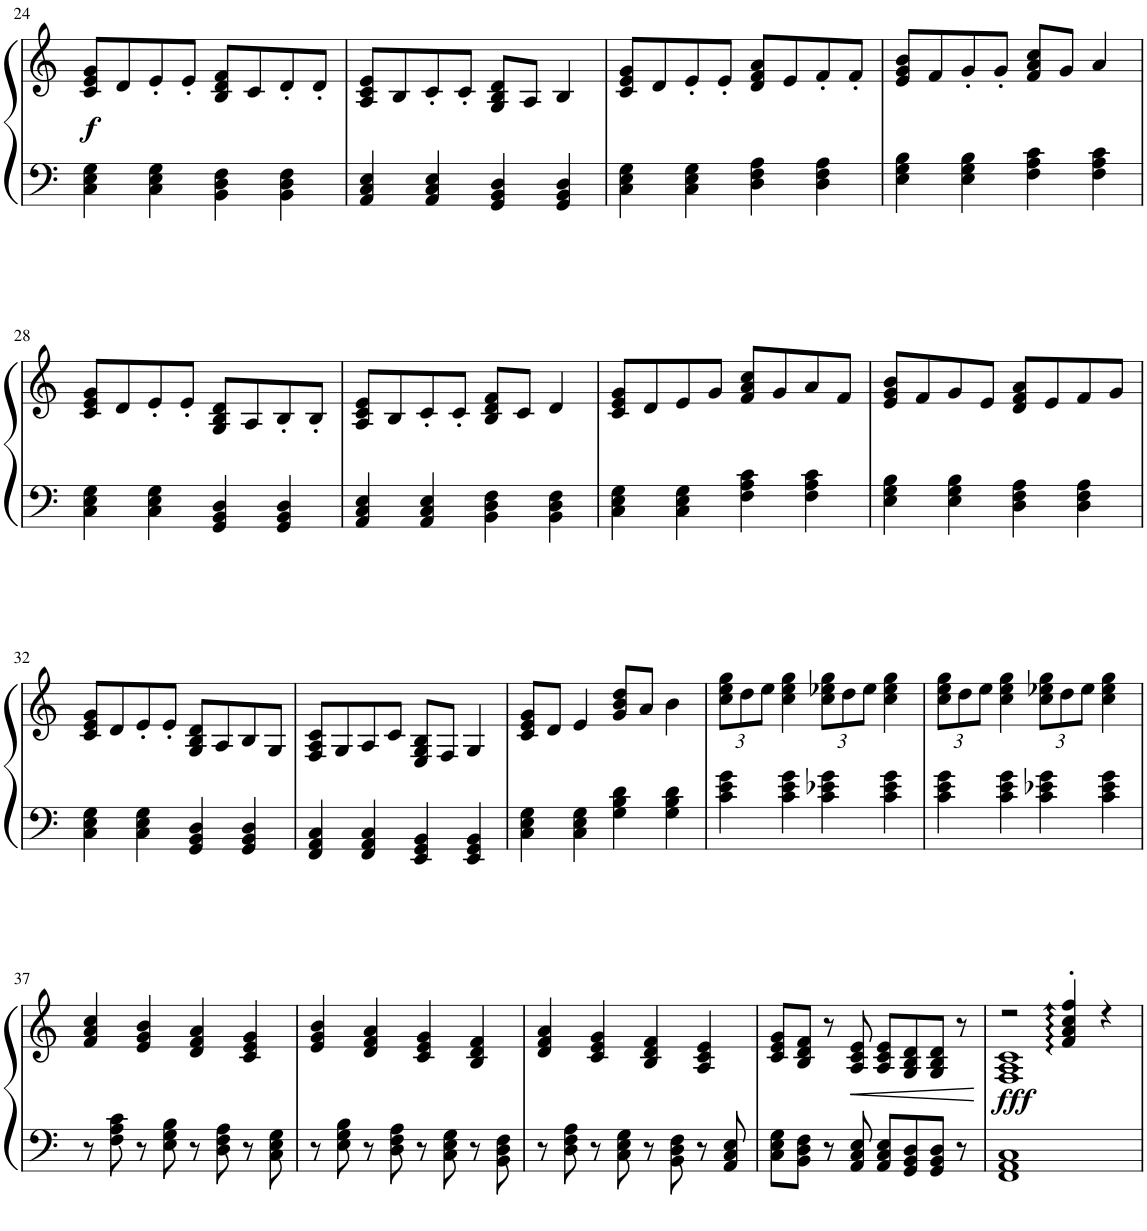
**kern	**kern	**dynam
*part1	*part1	*part1
*staff2	*staff1	*staff1/2
*I"Piano	*	*
*I'Pno.	*	*
!!LO:PB:g=z
*clefF4	*clefG2	*
*k[]	*k[]	*
*M4/4	*M4/4	*
=24	=24	=24
!	!	!LO:DY:b
4C\ 4E\ 4G\	8c/ 8e/ 8g/L	f
.	8d/	.
4C\ 4E\ 4G\	8e'/	.
.	8e'/J	.
4BB\ 4D\ 4F\	8B/ 8d/ 8f/L	.
.	8c/	.
4BB\ 4D\ 4F\	8d'/	.
.	8d'/J	.
=25	=25	=25
4AA/ 4C/ 4E/	8A/ 8c/ 8e/L	.
.	8B/	.
4AA/ 4C/ 4E/	8c'/	.
.	8c'/J	.
4GG/ 4BB/ 4D/	8G/ 8B/ 8d/L	.
.	8A/J	.
4GG/ 4BB/ 4D/	4B/	.
=26	=26	=26
4C\ 4E\ 4G\	8c/ 8e/ 8g/L	.
.	8d/	.
4C\ 4E\ 4G\	8e'/	.
.	8e'/J	.
4D\ 4F\ 4A\	8d/ 8f/ 8a/L	.
.	8e/	.
4D\ 4F\ 4A\	8f'/	.
.	8f'/J	.
=27	=27	=27
4E\ 4G\ 4B\	8e/ 8g/ 8b/L	.
.	8f/	.
4E\ 4G\ 4B\	8g'/	.
.	8g'/J	.
4F\ 4A\ 4c\	8f/ 8a/ 8cc/L	.
.	8g/J	.
4F\ 4A\ 4c\	4a/	.
!!LO:LB:g=z
=28	=28	=28
4C\ 4E\ 4G\	8c/ 8e/ 8g/L	.
.	8d/	.
4C\ 4E\ 4G\	8e'/	.
.	8e'/J	.
4GG/ 4BB/ 4D/	8G/ 8B/ 8d/L	.
.	8A/	.
4GG/ 4BB/ 4D/	8B'/	.
.	8B'/J	.
=29	=29	=29
4AA/ 4C/ 4E/	8A/ 8c/ 8e/L	.
.	8B/	.
4AA/ 4C/ 4E/	8c'/	.
.	8c'/J	.
4BB\ 4D\ 4F\	8B/ 8d/ 8f/L	.
.	8c/J	.
4BB\ 4D\ 4F\	4d/	.
=30	=30	=30
4C\ 4E\ 4G\	8c/ 8e/ 8g/L	.
.	8d/	.
4C\ 4E\ 4G\	8e/	.
.	8g/J	.
4F\ 4A\ 4c\	8f/ 8a/ 8cc/L	.
.	8g/	.
4F\ 4A\ 4c\	8a/	.
.	8f/J	.
=31	=31	=31
4E\ 4G\ 4B\	8e/ 8g/ 8b/L	.
.	8f/	.
4E\ 4G\ 4B\	8g/	.
.	8e/J	.
4D\ 4F\ 4A\	8d/ 8f/ 8a/L	.
.	8e/	.
4D\ 4F\ 4A\	8f/	.
.	8g/J	.
!!LO:LB:g=z
=32	=32	=32
4C\ 4E\ 4G\	8c/ 8e/ 8g/L	.
.	8d/	.
4C\ 4E\ 4G\	8e'/	.
.	8e'/J	.
4GG/ 4BB/ 4D/	8G/ 8B/ 8d/L	.
.	8A/	.
4GG/ 4BB/ 4D/	8B/	.
.	8G/J	.
=33	=33	=33
4FF/ 4AA/ 4C/	8F/ 8A/ 8c/L	.
.	8G/	.
4FF/ 4AA/ 4C/	8A/	.
.	8c/J	.
4EE/ 4GG/ 4BB/	8E/ 8G/ 8B/L	.
.	8F/J	.
4EE/ 4GG/ 4BB/	4G/	.
=34	=34	=34
4C\ 4E\ 4G\	8c/ 8e/ 8g/L	.
.	8d/J	.
4C\ 4E\ 4G\	4e/	.
4G\ 4B\ 4d\	8g/ 8b/ 8dd/L	.
.	8a/J	.
4G\ 4B\ 4d\	4b\	.
=35	=35	=35
*	*Xbrackettup	*
4c\ 4e\ 4g\	12cc\ 12ee\ 12gg\L	.
.	12dd\	.
.	12ee\J	.
4c\ 4e\ 4g\	4cc\ 4ee\ 4gg\	.
4c\ 4e-X\ 4g\	12cc\ 12ee-X\ 12gg\L	.
.	12dd\	.
.	12ee-\J	.
4c\ 4e-\ 4g\	4cc\ 4ee-\ 4gg\	.
=36	=36	=36
4c\ 4e\ 4g\	12cc\ 12ee\ 12gg\L	.
.	12dd\	.
.	12ee\J	.
4c\ 4e\ 4g\	4cc\ 4ee\ 4gg\	.
4c\ 4e-X\ 4g\	12cc\ 12ee-X\ 12gg\L	.
.	12dd\	.
.	12ee-\J	.
4c\ 4e-\ 4g\	4cc\ 4ee-\ 4gg\	.
!!LO:LB:g=z
=37	=37	=37
8r	4f/ 4a/ 4cc/	.
8F\ 8A\ 8c\	.	.
8r	4e/ 4g/ 4b/	.
8E\ 8G\ 8B\	.	.
8r	4d/ 4f/ 4a/	.
8D\ 8F\ 8A\	.	.
8r	4c/ 4e/ 4g/	.
8C\ 8E\ 8G\	.	.
=38	=38	=38
8r	4e/ 4g/ 4b/	.
8E\ 8G\ 8B\	.	.
8r	4d/ 4f/ 4a/	.
8D\ 8F\ 8A\	.	.
8r	4c/ 4e/ 4g/	.
8C\ 8E\ 8G\	.	.
8r	4B/ 4d/ 4f/	.
8BB\ 8D\ 8F\	.	.
=39	=39	=39
8r	4d/ 4f/ 4a/	.
8D\ 8F\ 8A\	.	.
8r	4c/ 4e/ 4g/	.
8C\ 8E\ 8G\	.	.
8r	4B/ 4d/ 4f/	.
8BB\ 8D\ 8F\	.	.
8r	4A/ 4c/ 4e/	.
8AA/ 8C/ 8E/	.	.
=40	=40	=40
8C\ 8E\ 8G\L	8c/ 8e/ 8g/L	.
8BB\ 8D\ 8F\J	8B/ 8d/ 8f/J	.
8r	8r	.
!	!	!LO:HP:b
8AA/ 8C/ 8E/	8A/ 8c/ 8e/	<
8AA/ 8C/ 8E/L	8A/ 8c/ 8e/L	.
8GG/ 8BB/ 8D/	8G/ 8B/ 8d/	.
8GG/ 8BB/ 8D/J	8G/ 8B/ 8d/J	.
8r	8r	.
.	.	[
=41	=41	=41
*	*^	*
!	!	!	!LO:DY:b
1FF 1AA 1C	2r	1F 1A 1c	fff
.	4f/' 4a/' 4cc/' 4ff/'	.	.
.	4r	.	.
*	*v	*v	*
=	=	=
*-	*-	*-
